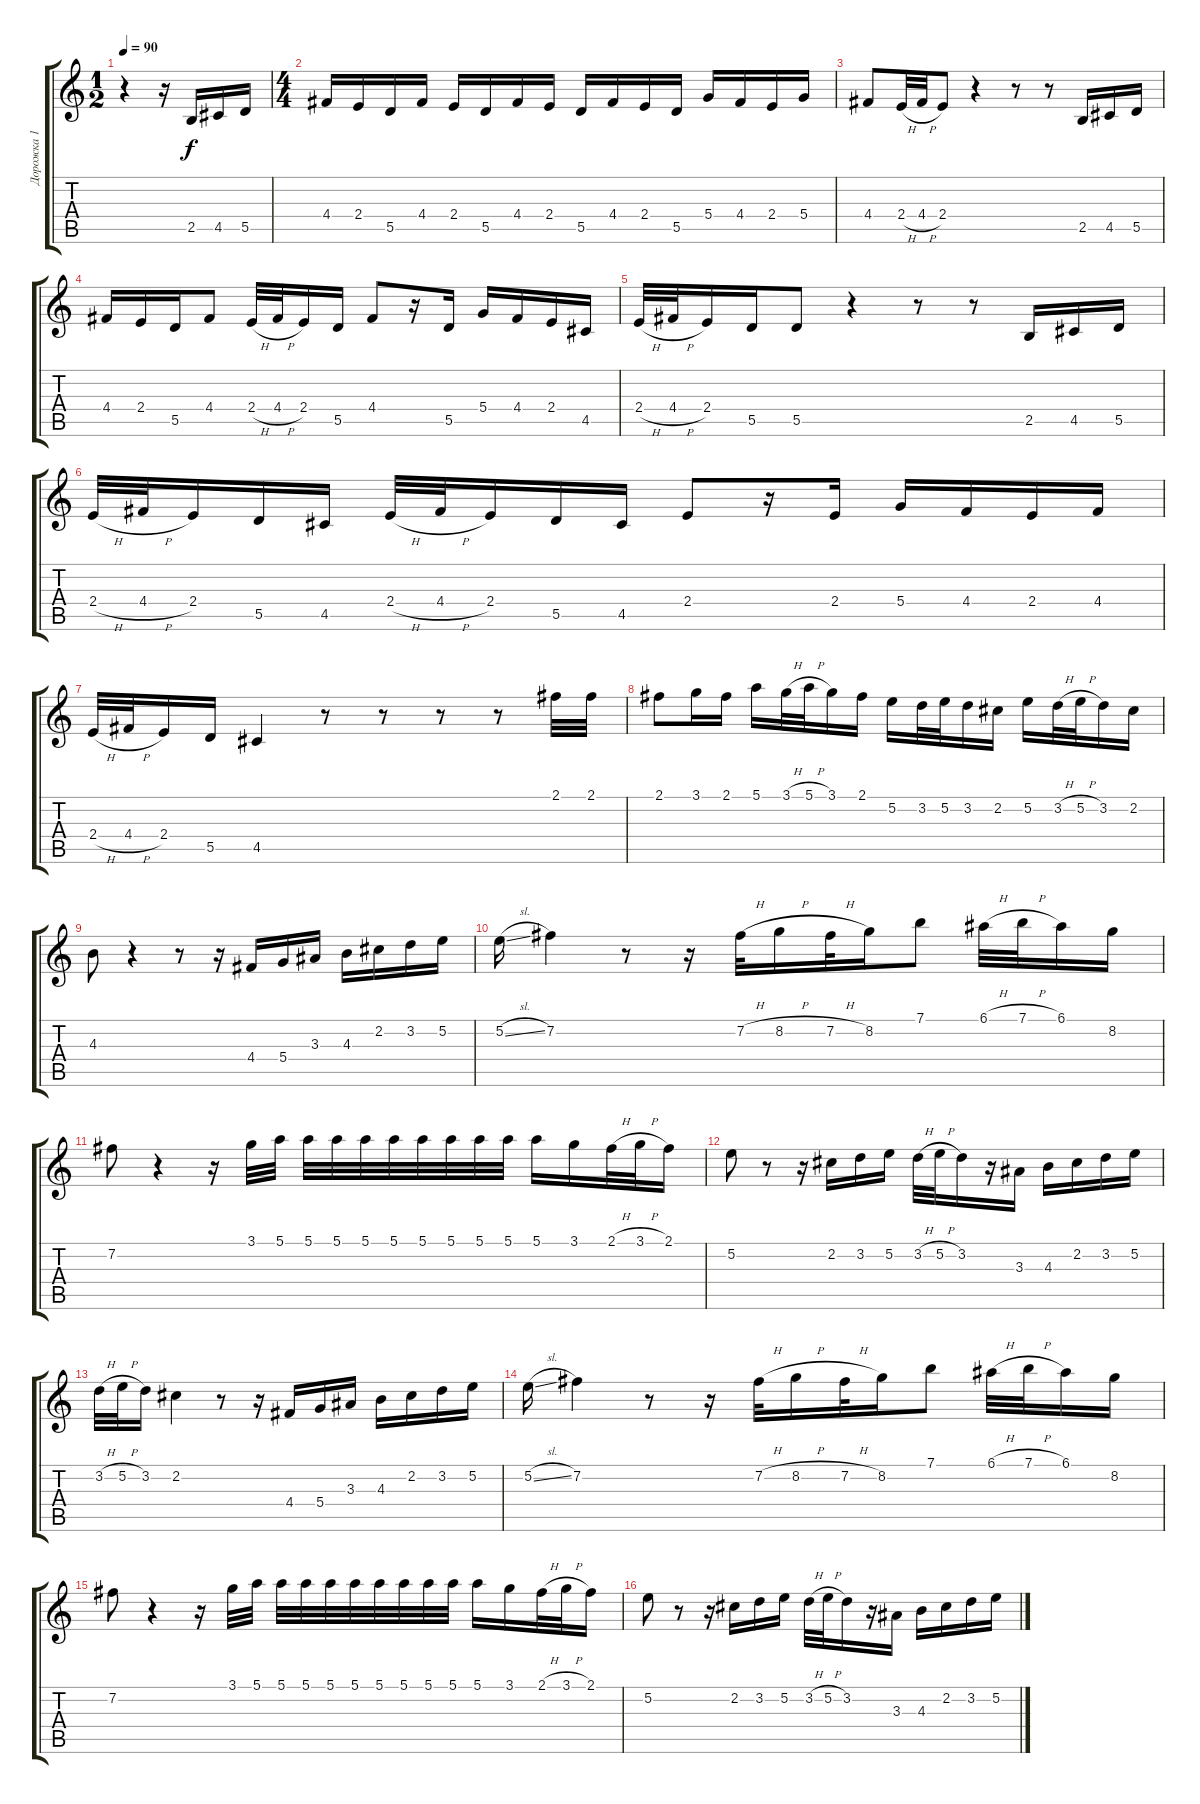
\track ("Дорожка 1" "Дорожка 1") {instrument acousticguitarsteel}
\staff {score tabs}
\tuning (E4 B3 G3 D3 A2 E2) {hide}
\ts (1 2)
\tempo 90
\clef g2
\ks c
r.4{dy f} r.16 2.5.16 4.5.16 5.5.16 |
\ts (4 4)
4.4.16 2.4.16 5.5.16 4.4.16 2.4.16 5.5.16 4.4.16 2.4.16 5.5.16 4.4.16 2.4.16 5.5.16 5.4.16 4.4.16 2.4.16 5.4.16 |
4.4.8 2.4{h}.32 4.4{h}.32 2.4.8 r.4 r.8 r.8 2.5.16 4.5.16 5.5.16 |
4.4.16 2.4.16 5.5.16 4.4.8 2.4{h}.32 4.4{h}.32 2.4.16 5.5.16 4.4.8 r.16 5.5.16 5.4.16 4.4.16 2.4.16 4.5.16 |
2.4{h}.32 4.4{h}.32 2.4.16 5.5.16 5.5.8 r.4 r.8 r.8 2.5.16 4.5.16 5.5.16 |
2.4{h}.32 4.4{h}.32 2.4.16 5.5.16 4.5.16 2.4{h}.32 4.4{h}.32 2.4.16 5.5.16 4.5.16 2.4.8 r.16 2.4.16 5.4.16 4.4.16 2.4.16 4.4.16 |
2.4{h}.32 4.4{h}.32 2.4.16 5.5.16 4.5.4 r.8 r.8 r.8 r.8 2.1.32 2.1.32 |
2.1.8 3.1.16 2.1.16 5.1.16 3.1{h}.32 5.1{h}.32 3.1.16 2.1.16 5.2.16 3.2.32 5.2.32 3.2.16 2.2.16 5.2.16 3.2{h}.32 5.2{h}.32 3.2.16 2.2.16 |
4.3.8 r.4 r.8 r.16 4.4.16 5.4.16 3.3.16 4.3.16 2.2.16 3.2.16 5.2.16 |
5.2{sl}.16 7.2.4 r.8 r.16 7.2{h}.32 8.2{h}.16 7.2{h}.32 8.2.16 7.1.8 6.1{h}.32 7.1{h}.32 6.1.16 8.2.16 |
7.2.8 r.4 r.16 3.1.32 5.1.32 5.1.32 5.1.32 5.1.32 5.1.32 5.1.32 5.1.32 5.1.32 5.1.32 5.1.16 3.1.16 2.1{h}.32 3.1{h}.32 2.1.16 |
5.2.8 r.8 r.16 2.2.16 3.2.16 5.2.16 3.2{h}.32 5.2{h}.32 3.2.16 r.16 3.3.16 4.3.16 2.2.16 3.2.16 5.2.16 |
3.2{h}.32 5.2{h}.32 3.2.16 2.2.4 r.8 r.16 4.4.16 5.4.16 3.3.16 4.3.16 2.2.16 3.2.16 5.2.16 |
5.2{sl}.16 7.2.4 r.8 r.16 7.2{h}.32 8.2{h}.16 7.2{h}.32 8.2.16 7.1.8 6.1{h}.32 7.1{h}.32 6.1.16 8.2.16 |
7.2.8 r.4 r.16 3.1.32 5.1.32 5.1.32 5.1.32 5.1.32 5.1.32 5.1.32 5.1.32 5.1.32 5.1.32 5.1.16 3.1.16 2.1{h}.32 3.1{h}.32 2.1.16 |
5.2.8 r.8 r.16 2.2.16 3.2.16 5.2.16 3.2{h}.32 5.2{h}.32 3.2.16 r.16 3.3.16 4.3.16 2.2.16 3.2.16 5.2.16
